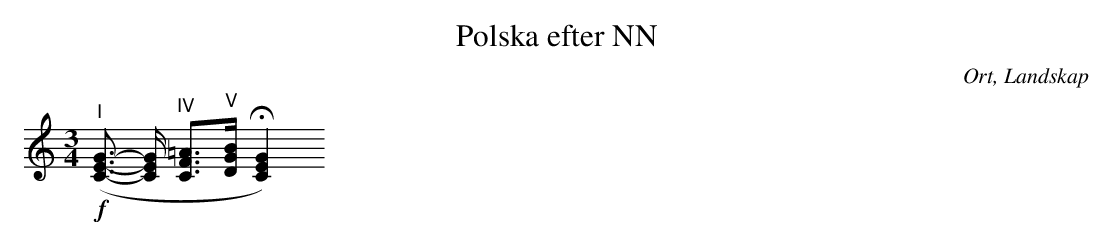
X:1
T:Polska efter NN
O:Ort, Landskap
M:3/4
L:1/8
K:C
( "^I" !f! [CEG]- > [CEG] "^IV" [F=AC]3/2"^V"[GBD]/  H[CEG]2 )
